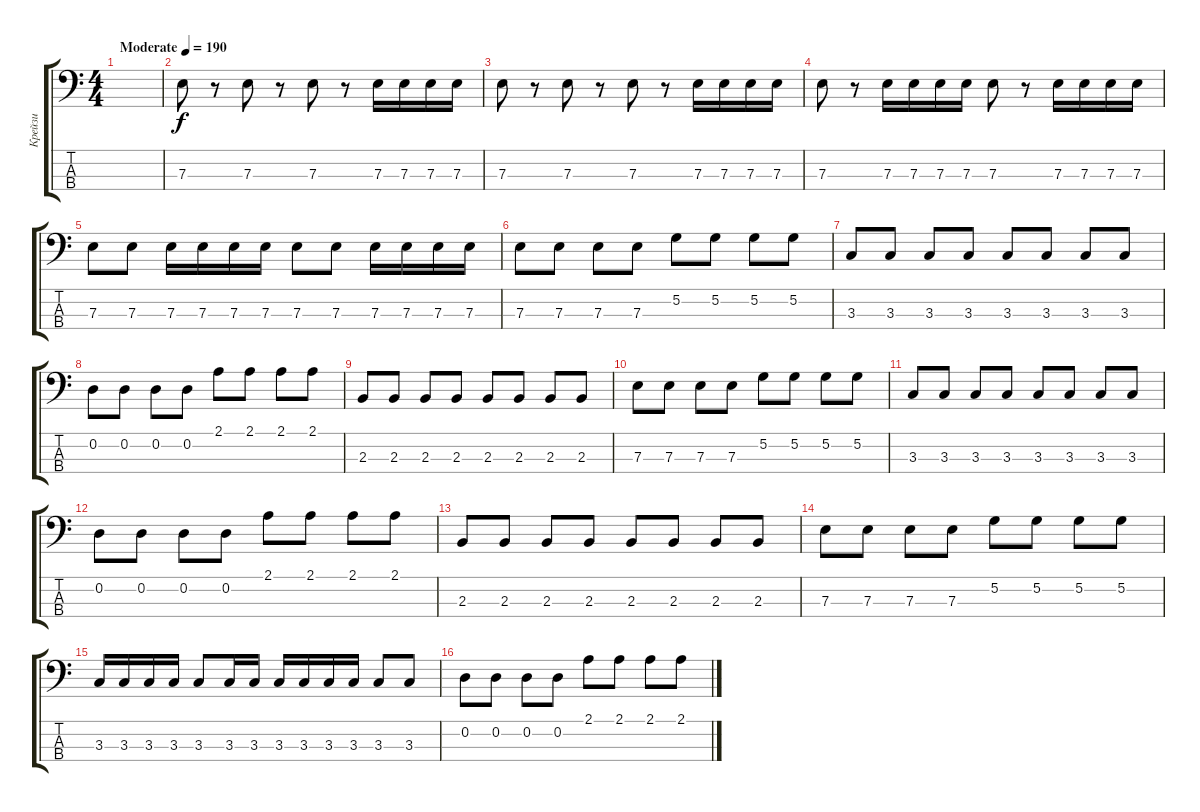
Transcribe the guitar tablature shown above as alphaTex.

\track ("Крейзи" "Крейзи") {instrument electricbassfinger}
\staff {score tabs}
\tuning (G2 D2 A1 E1) {hide}
\ts (4 4)
\tempo (190 "Moderate")
\clef f4
\ks c
|
7.3.8 r.8 7.3.8 r.8 7.3.8 r.8 7.3.16 7.3.16 7.3.16 7.3.16 |
7.3.8 r.8 7.3.8 r.8 7.3.8 r.8 7.3.16 7.3.16 7.3.16 7.3.16 |
7.3.8 r.8 7.3.16 7.3.16 7.3.16 7.3.16 7.3.8 r.8 7.3.16 7.3.16 7.3.16 7.3.16 |
7.3.8 7.3.8 7.3.16 7.3.16 7.3.16 7.3.16 7.3.8 7.3.8 7.3.16 7.3.16 7.3.16 7.3.16 |
7.3.8 7.3.8 7.3.8 7.3.8 5.2.8 5.2.8 5.2.8 5.2.8 |
3.3.8 3.3.8 3.3.8 3.3.8 3.3.8 3.3.8 3.3.8 3.3.8 |
0.2.8 0.2.8 0.2.8 0.2.8 2.1.8 2.1.8 2.1.8 2.1.8 |
2.3.8 2.3.8 2.3.8 2.3.8 2.3.8 2.3.8 2.3.8 2.3.8 |
7.3.8 7.3.8 7.3.8 7.3.8 5.2.8 5.2.8 5.2.8 5.2.8 |
3.3.8 3.3.8 3.3.8 3.3.8 3.3.8 3.3.8 3.3.8 3.3.8 |
0.2.8 0.2.8 0.2.8 0.2.8 2.1.8 2.1.8 2.1.8 2.1.8 |
2.3.8 2.3.8 2.3.8 2.3.8 2.3.8 2.3.8 2.3.8 2.3.8 |
7.3.8 7.3.8 7.3.8 7.3.8 5.2.8 5.2.8 5.2.8 5.2.8 |
3.3.16 3.3.16 3.3.16 3.3.16 3.3.8 3.3.16 3.3.16 3.3.16 3.3.16 3.3.16 3.3.16 3.3.8 3.3.8 |
0.2.8 0.2.8 0.2.8 0.2.8 2.1.8 2.1.8 2.1.8 2.1.8
